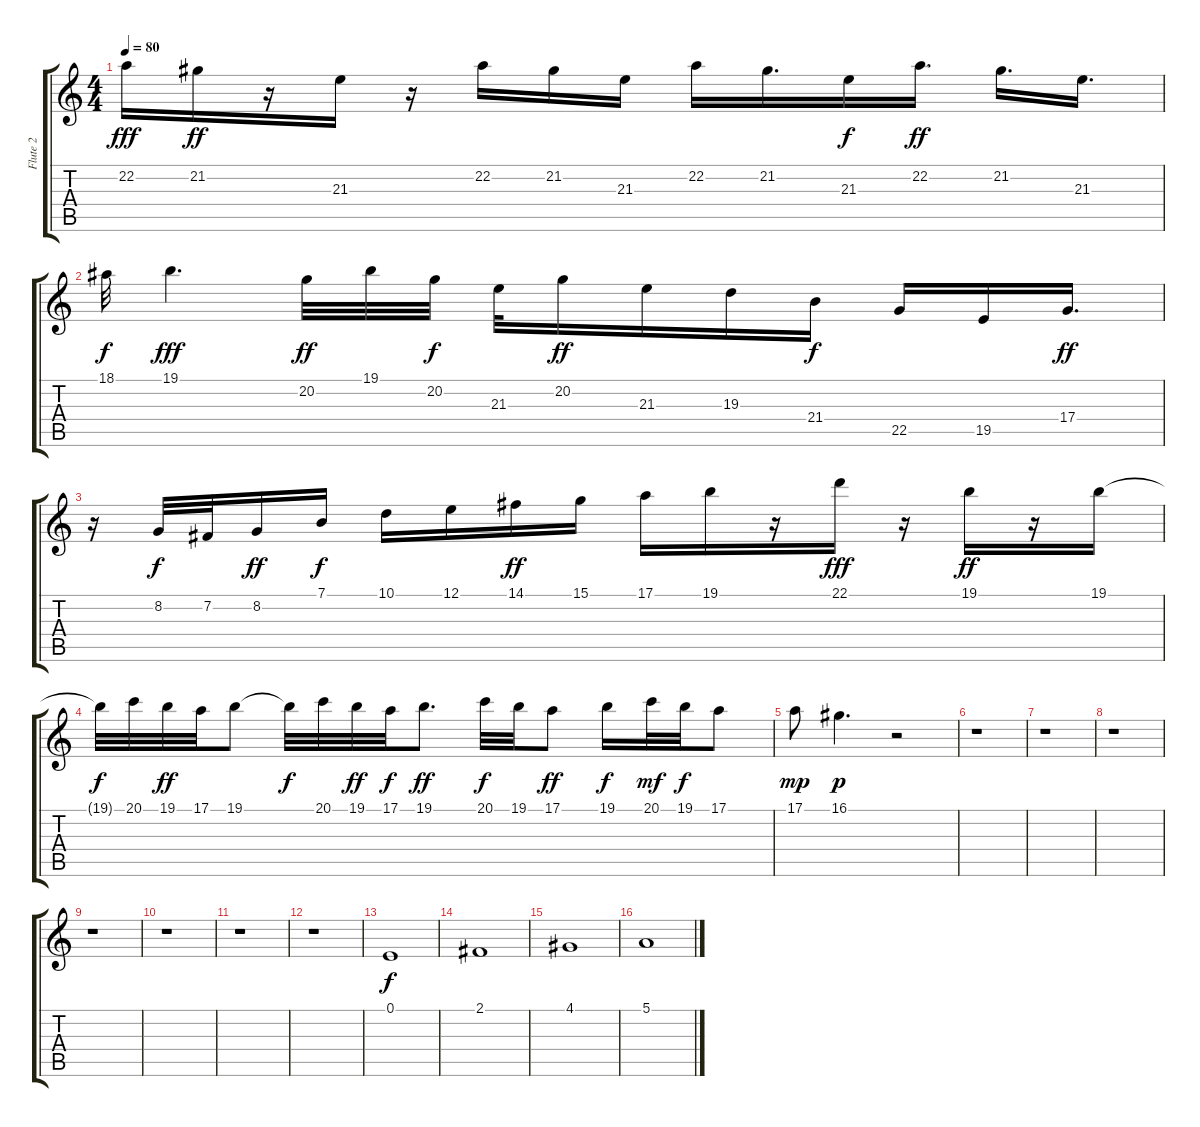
\track ("Flute 2" "Flute 2") {instrument flute}
\staff {score tabs}
\tuning (E4 B3 G3 D3 A2 E2) {hide}
\ts (4 4)
\tempo 80
\clef g2
\ks c
22.2.16{dy fff} 21.2.16{dy ff} r.16 21.3.16 r.16 22.2.16 21.2.16 21.3.16 22.2.16 21.2.16{d} 21.3.16{dy f} 22.2.16{d dy ff} 21.2.16{d} 21.3.16{d} |
18.1.32{dy f} 19.1.4{d dy fff} 20.2.32{dy ff} 19.1.32 20.2.32{dy f} 21.3.32 20.2.16{dy ff} 21.3.16 19.3.16 21.4.16{dy f} 22.5.16 19.5.16 17.4.16{d dy ff} |
r.16 8.2.32{dy f} 7.2.32 8.2.16{dy ff} 7.1.16{dy f} 10.1.16 12.1.16 14.1.16{dy ff} 15.1.16 17.1.16 19.1.16 r.16 22.1.16{dy fff} r.16 19.1.16{dy ff} r.16 19.1.16 |
19.1{t}.32{dy f} 20.1.32 19.1.32{dy ff} 17.1.32 19.1.8 19.1{t}.32{dy f} 20.1.32 19.1.32{dy ff} 17.1.32{dy f} 19.1.8{d dy ff} 20.1.32{dy f} 19.1.32 17.1.8{dy ff} 19.1.16{dy f} 20.1.32{dy mf} 19.1.32{dy f} 17.1.8 |
17.1.8{dy mp} 16.1.4{d dy p} r.2 |
r.1 |
r.1 |
r.1 |
r.1 |
r.1 |
r.1 |
r.1 |
0.1.1{dy f volume 12} |
2.1.1 |
4.1.1 |
5.1.1
